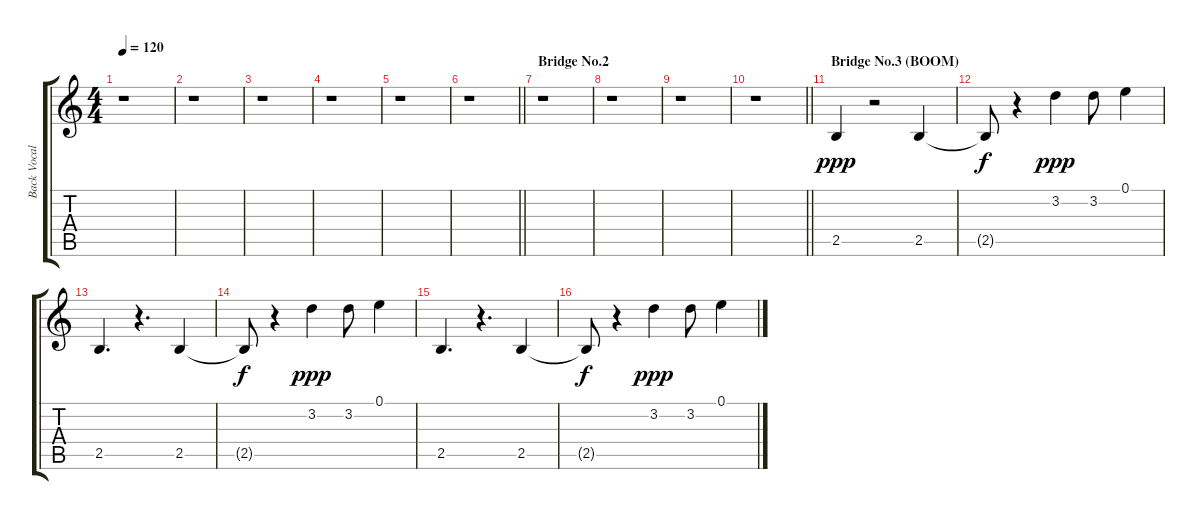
\track ("Back Vocalist" "Back Vocal") {instrument electricguitarjazz}
\staff {score tabs}
\tuning (E4 B3 G3 D3 A2 E2) {hide}
\ts (4 4)
\tempo 120
\clef g2
\ks c
r.1{dy ppp} |
r.1 |
r.1 |
r.1 |
r.1 |
\barLineRight lightlight
r.1 |
\section ("" "Bridge No.2")
r.1 |
r.1 |
r.1 |
\barLineRight lightlight
r.1 |
\section ("" "Bridge No.3 (BOOM)")
2.5.4 r.2 2.5.4 |
2.5{t}.8{dy f} r.4 3.2.4{dy ppp} 3.2.8 0.1.4 |
2.5.4{d} r.4{d} 2.5.4 |
2.5{t}.8{dy f} r.4 3.2.4{dy ppp} 3.2.8 0.1.4 |
2.5.4{d} r.4{d} 2.5.4 |
2.5{t}.8{dy f} r.4 3.2.4{dy ppp} 3.2.8 0.1.4
